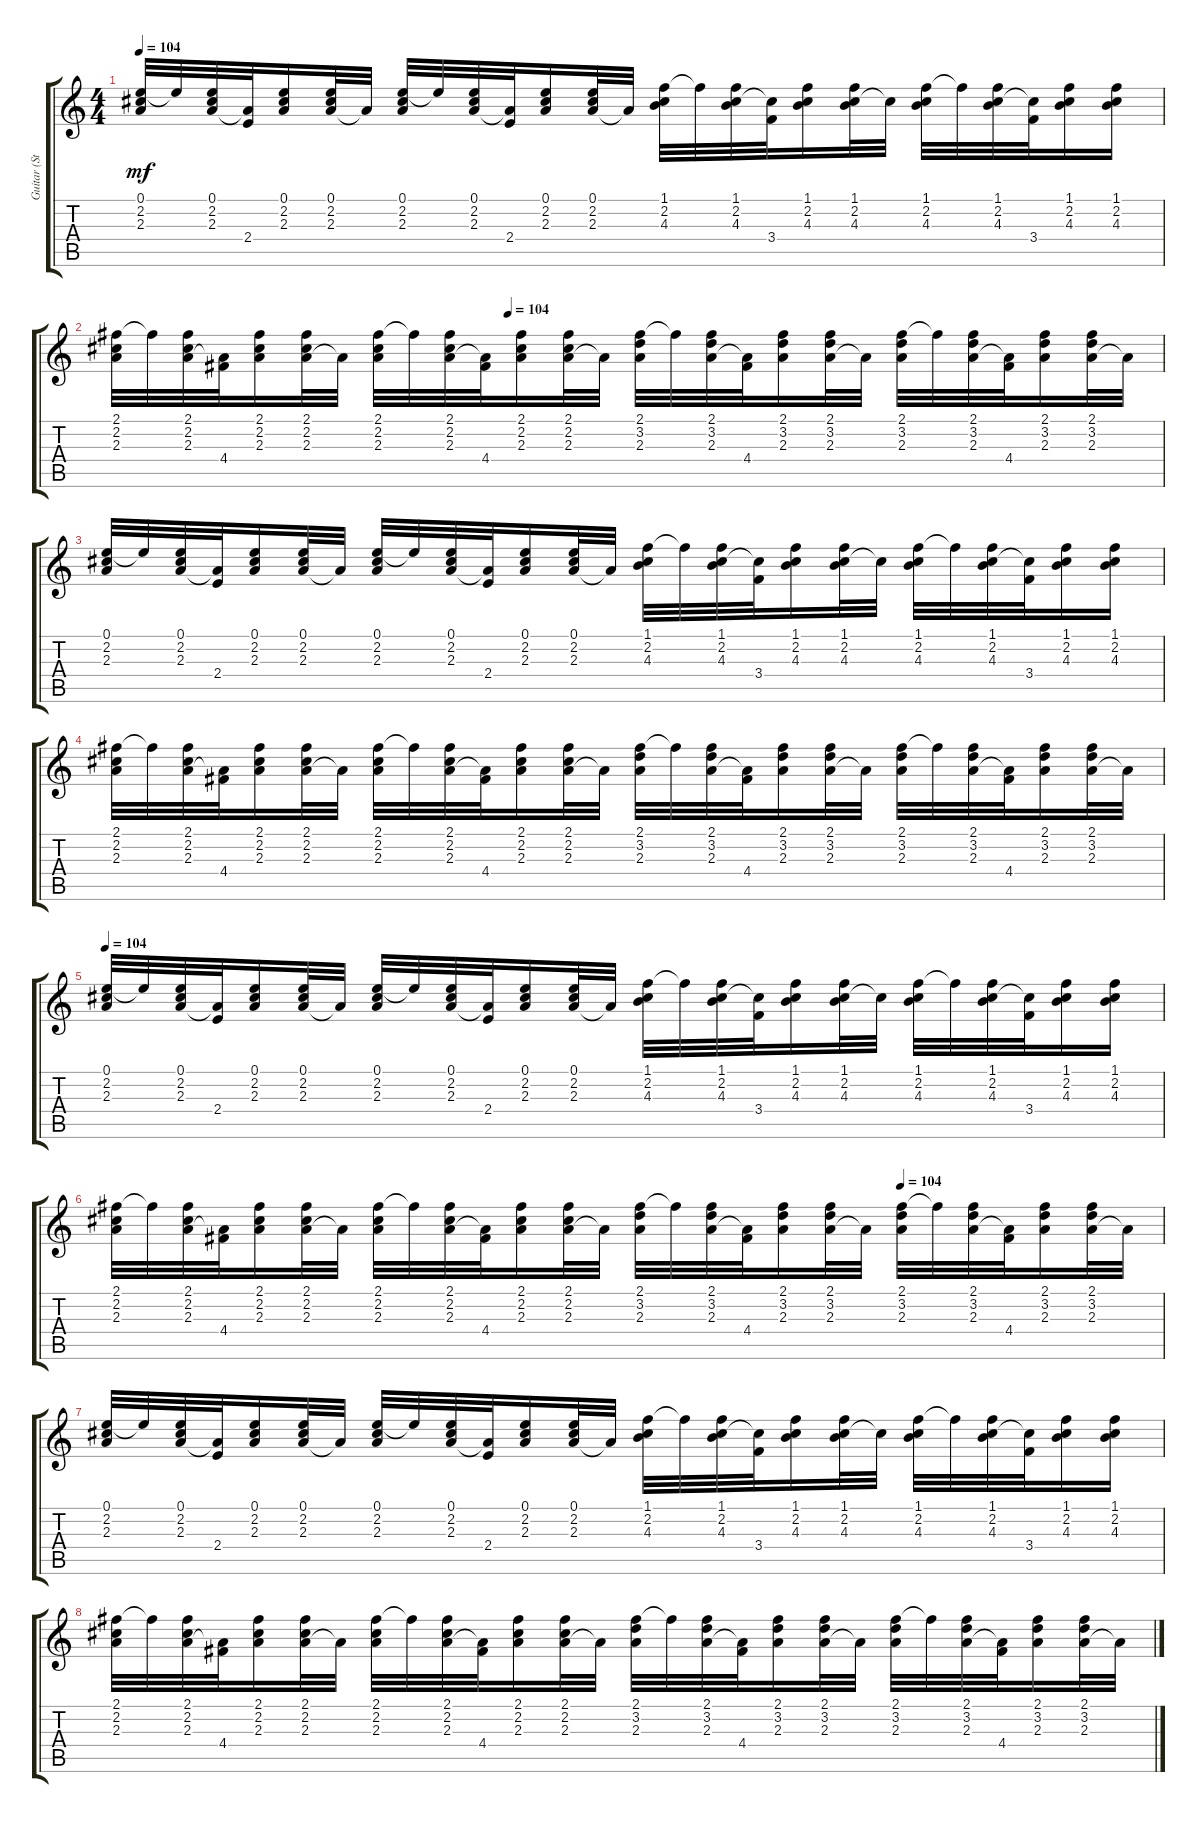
\track ("Guitar (Staff 1)" "Guitar (St") {instrument acousticguitarsteel}
\staff {score tabs}
\tuning (E4 B3 G3 D3 A2 E2) {hide}
\ts (4 4)
\tempo 104
\clef g2
\ks c
(0.1 2.2 2.3).32{dy mf} 0.1{t}.32 (0.1 2.2 2.3).32 (2.3{t} 2.4).32 (0.1 2.2 2.3).16 (0.1 2.2 2.3).32 2.3{t}.32 (0.1 2.2 2.3).32 0.1{t}.32 (0.1 2.2 2.3).32 (2.3{t} 2.4).32 (0.1 2.2 2.3).16 (0.1 2.2 2.3).32 2.3{t}.32 (1.1 2.2 4.3).32 1.1{t}.32 (1.1 2.2 4.3).32 (2.2{t} 3.4).32 (1.1 2.2 4.3).16 (1.1 2.2 4.3).32 2.2{t}.32 (1.1 2.2 4.3).32 1.1{t}.32 (1.1 2.2 4.3).32 (2.2{t} 3.4).32 (1.1 2.2 4.3).16 (1.1 2.2 4.3).16 |
\tempo (104 0.375)
(2.1 2.2 2.3).32 2.1{t}.32 (2.1 2.2 2.3).32 (2.3{t} 4.4).32 (2.1 2.2 2.3).16 (2.1 2.2 2.3).32 2.3{t}.32 (2.1 2.2 2.3).32 2.1{t}.32 (2.1 2.2 2.3).32 (2.3{t} 4.4).32 (2.1 2.2 2.3).16 (2.1 2.2 2.3).32 2.3{t}.32 (2.1 3.2 2.3).32 2.1{t}.32 (2.1 3.2 2.3).32 (2.3{t} 4.4).32 (2.1 3.2 2.3).16 (2.1 3.2 2.3).32 2.3{t}.32 (2.1 3.2 2.3).32 2.1{t}.32 (2.1 3.2 2.3).32 (2.3{t} 4.4).32 (2.1 3.2 2.3).16 (2.1 3.2 2.3).32 2.3{t}.32 |
(0.1 2.2 2.3).32 0.1{t}.32 (0.1 2.2 2.3).32 (2.3{t} 2.4).32 (0.1 2.2 2.3).16 (0.1 2.2 2.3).32 2.3{t}.32 (0.1 2.2 2.3).32 0.1{t}.32 (0.1 2.2 2.3).32 (2.3{t} 2.4).32 (0.1 2.2 2.3).16 (0.1 2.2 2.3).32 2.3{t}.32 (1.1 2.2 4.3).32 1.1{t}.32 (1.1 2.2 4.3).32 (2.2{t} 3.4).32 (1.1 2.2 4.3).16 (1.1 2.2 4.3).32 2.2{t}.32 (1.1 2.2 4.3).32 1.1{t}.32 (1.1 2.2 4.3).32 (2.2{t} 3.4).32 (1.1 2.2 4.3).16 (1.1 2.2 4.3).16 |
(2.1 2.2 2.3).32 2.1{t}.32 (2.1 2.2 2.3).32 (2.3{t} 4.4).32 (2.1 2.2 2.3).16 (2.1 2.2 2.3).32 2.3{t}.32 (2.1 2.2 2.3).32 2.1{t}.32 (2.1 2.2 2.3).32 (2.3{t} 4.4).32 (2.1 2.2 2.3).16 (2.1 2.2 2.3).32 2.3{t}.32 (2.1 3.2 2.3).32 2.1{t}.32 (2.1 3.2 2.3).32 (2.3{t} 4.4).32 (2.1 3.2 2.3).16 (2.1 3.2 2.3).32 2.3{t}.32 (2.1 3.2 2.3).32 2.1{t}.32 (2.1 3.2 2.3).32 (2.3{t} 4.4).32 (2.1 3.2 2.3).16 (2.1 3.2 2.3).32 2.3{t}.32 |
\tempo 104
(0.1 2.2 2.3).32 0.1{t}.32 (0.1 2.2 2.3).32 (2.3{t} 2.4).32 (0.1 2.2 2.3).16 (0.1 2.2 2.3).32 2.3{t}.32 (0.1 2.2 2.3).32 0.1{t}.32 (0.1 2.2 2.3).32 (2.3{t} 2.4).32 (0.1 2.2 2.3).16 (0.1 2.2 2.3).32 2.3{t}.32 (1.1 2.2 4.3).32 1.1{t}.32 (1.1 2.2 4.3).32 (2.2{t} 3.4).32 (1.1 2.2 4.3).16 (1.1 2.2 4.3).32 2.2{t}.32 (1.1 2.2 4.3).32 1.1{t}.32 (1.1 2.2 4.3).32 (2.2{t} 3.4).32 (1.1 2.2 4.3).16 (1.1 2.2 4.3).16 |
\tempo (104 0.75)
(2.1 2.2 2.3).32 2.1{t}.32 (2.1 2.2 2.3).32 (2.3{t} 4.4).32 (2.1 2.2 2.3).16 (2.1 2.2 2.3).32 2.3{t}.32 (2.1 2.2 2.3).32 2.1{t}.32 (2.1 2.2 2.3).32 (2.3{t} 4.4).32 (2.1 2.2 2.3).16 (2.1 2.2 2.3).32 2.3{t}.32 (2.1 3.2 2.3).32 2.1{t}.32 (2.1 3.2 2.3).32 (2.3{t} 4.4).32 (2.1 3.2 2.3).16 (2.1 3.2 2.3).32 2.3{t}.32 (2.1 3.2 2.3).32 2.1{t}.32 (2.1 3.2 2.3).32 (2.3{t} 4.4).32 (2.1 3.2 2.3).16 (2.1 3.2 2.3).32 2.3{t}.32 |
(0.1 2.2 2.3).32 0.1{t}.32 (0.1 2.2 2.3).32 (2.3{t} 2.4).32 (0.1 2.2 2.3).16 (0.1 2.2 2.3).32 2.3{t}.32 (0.1 2.2 2.3).32 0.1{t}.32 (0.1 2.2 2.3).32 (2.3{t} 2.4).32 (0.1 2.2 2.3).16 (0.1 2.2 2.3).32 2.3{t}.32 (1.1 2.2 4.3).32 1.1{t}.32 (1.1 2.2 4.3).32 (2.2{t} 3.4).32 (1.1 2.2 4.3).16 (1.1 2.2 4.3).32 2.2{t}.32 (1.1 2.2 4.3).32 1.1{t}.32 (1.1 2.2 4.3).32 (2.2{t} 3.4).32 (1.1 2.2 4.3).16 (1.1 2.2 4.3).16 |
(2.1 2.2 2.3).32 2.1{t}.32 (2.1 2.2 2.3).32 (2.3{t} 4.4).32 (2.1 2.2 2.3).16 (2.1 2.2 2.3).32 2.3{t}.32 (2.1 2.2 2.3).32 2.1{t}.32 (2.1 2.2 2.3).32 (2.3{t} 4.4).32 (2.1 2.2 2.3).16 (2.1 2.2 2.3).32 2.3{t}.32 (2.1 3.2 2.3).32 2.1{t}.32 (2.1 3.2 2.3).32 (2.3{t} 4.4).32 (2.1 3.2 2.3).16 (2.1 3.2 2.3).32 2.3{t}.32 (2.1 3.2 2.3).32 2.1{t}.32 (2.1 3.2 2.3).32 (2.3{t} 4.4).32 (2.1 3.2 2.3).16 (2.1 3.2 2.3).32 2.3{t}.32
